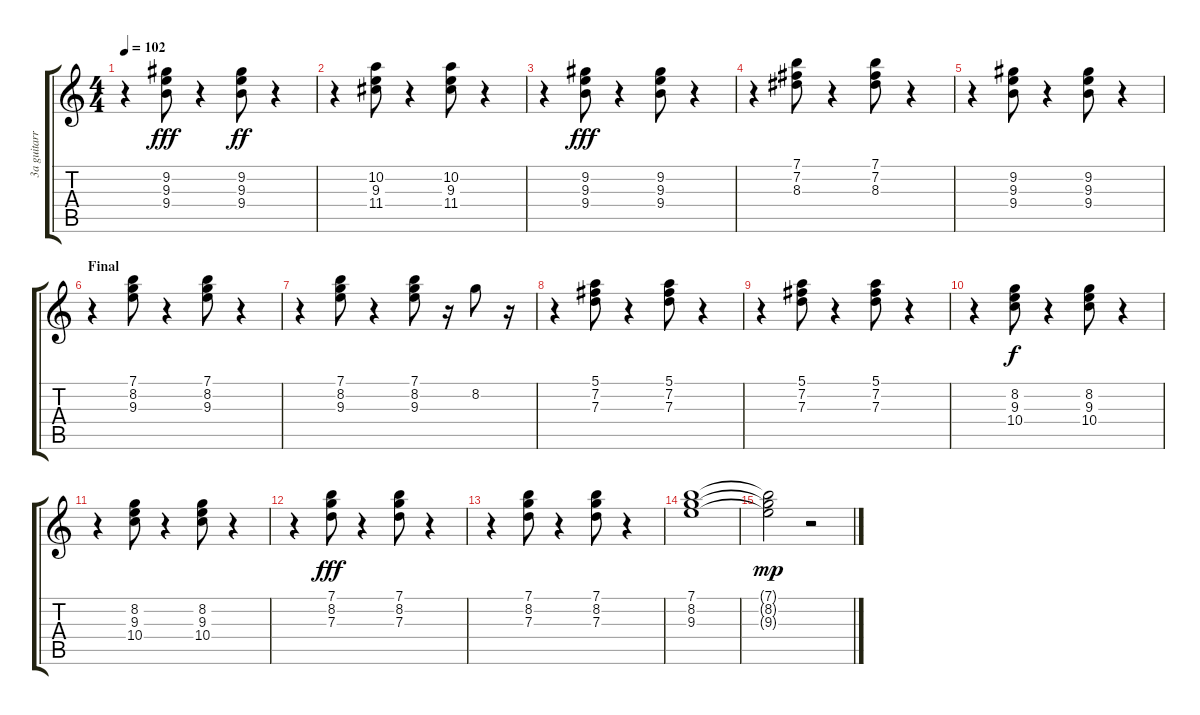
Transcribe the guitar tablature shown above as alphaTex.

\track ("3a guitarra" "3a guitarr") {instrument acousticguitarnylon}
\staff {score tabs}
\tuning (E4 B3 G3 D3 A2 E2) {hide}
\ts (4 4)
\tempo 102
\clef g2
\ks c
r.4{dy fff} (9.2 9.3 9.4).8 r.4 (9.2 9.3 9.4).8{dy ff} r.4 |
r.4 (10.2 9.3 11.4).8 r.4 (10.2 9.3 11.4).8 r.4 |
r.4 (9.2 9.3 9.4).8{dy fff} r.4 (9.2 9.3 9.4).8 r.4 |
r.4 (7.1 7.2 8.3).8 r.4 (7.1 7.2 8.3).8 r.4 |
r.4 (9.2 9.3 9.4).8 r.4 (9.2 9.3 9.4).8 r.4 |
\section ("" "Final")
r.4 (7.1 8.2 9.3).8 r.4 (7.1 8.2 9.3).8 r.4 |
r.4 (7.1 8.2 9.3).8 r.4 (7.1 8.2 9.3).8 r.16 8.2.8 r.16 |
r.4 (5.1 7.2 7.3).8 r.4 (5.1 7.2 7.3).8 r.4 |
r.4 (5.1 7.2 7.3).8 r.4 (5.1 7.2 7.3).8 r.4 |
r.4 (8.2 9.3 10.4).8{dy f} r.4 (8.2 9.3 10.4).8 r.4 |
r.4 (8.2 9.3 10.4).8 r.4 (8.2 9.3 10.4).8 r.4 |
r.4 (7.1 8.2 7.3).8{dy fff} r.4 (7.1 8.2 7.3).8 r.4 |
r.4 (7.1 8.2 7.3).8 r.4 (7.1 8.2 7.3).8 r.4 |
(7.1 8.2 9.3).1 |
(7.1{t} 8.2{t} 9.3{t}).2{dy mp} r.2
